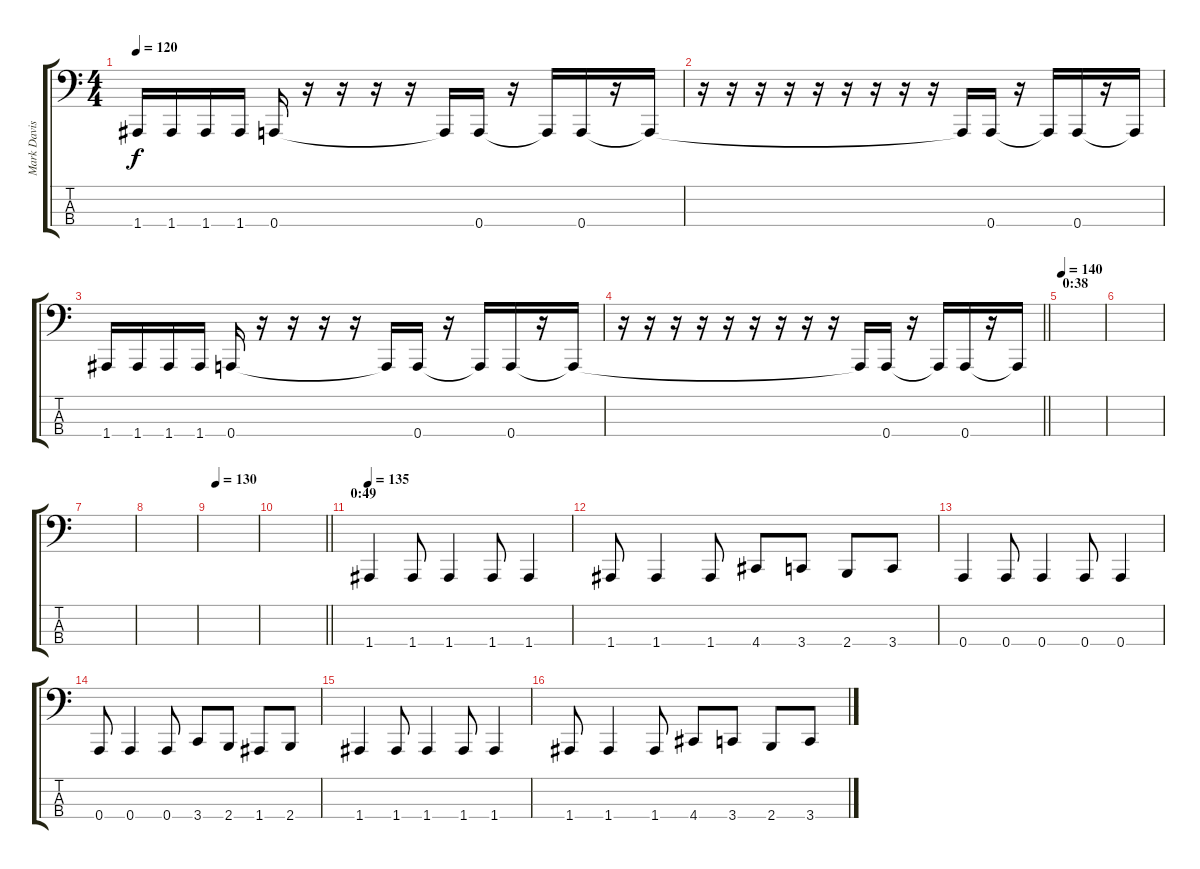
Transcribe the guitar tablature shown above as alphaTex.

\track ("Mark Davis" "Mark Davis") {instrument electricbassfinger}
\staff {score tabs}
\tuning (D2 A1 E1 A0) {hide}
\ts (4 4)
\tempo 120
\clef f4
\ks c
1.4.16{dy f} 1.4.16 1.4.16 1.4.16 0.4.16 r.16 r.16 r.16 r.16 0.4{t}.16 0.4.16 r.16 0.4{t}.16 0.4.16 r.16 0.4{t}.16 |
r.16 r.16 r.16 r.16 r.16 r.16 r.16 r.16 r.16 0.4{t}.16 0.4.16 r.16 0.4{t}.16 0.4.16 r.16 0.4{t}.16 |
1.4.16 1.4.16 1.4.16 1.4.16 0.4.16 r.16 r.16 r.16 r.16 0.4{t}.16 0.4.16 r.16 0.4{t}.16 0.4.16 r.16 0.4{t}.16 |
\barLineRight lightlight
r.16 r.16 r.16 r.16 r.16 r.16 r.16 r.16 r.16 0.4{t}.16 0.4.16 r.16 0.4{t}.16 0.4.16 r.16 0.4{t}.16 |
\section ("" "0:38")
\tempo 140
|
|
|
|
\tempo (130 0.125)
|
\barLineRight lightlight
|
\section ("" "0:49")
\tempo 135
1.4.4 1.4.8 1.4.4 1.4.8 1.4.4 |
1.4.8 1.4.4 1.4.8 4.4.8 3.4.8 2.4.8 3.4.8 |
0.4.4 0.4.8 0.4.4 0.4.8 0.4.4 |
0.4.8 0.4.4 0.4.8 3.4.8 2.4.8 1.4.8 2.4.8 |
1.4.4 1.4.8 1.4.4 1.4.8 1.4.4 |
1.4.8 1.4.4 1.4.8 4.4.8 3.4.8 2.4.8 3.4.8
